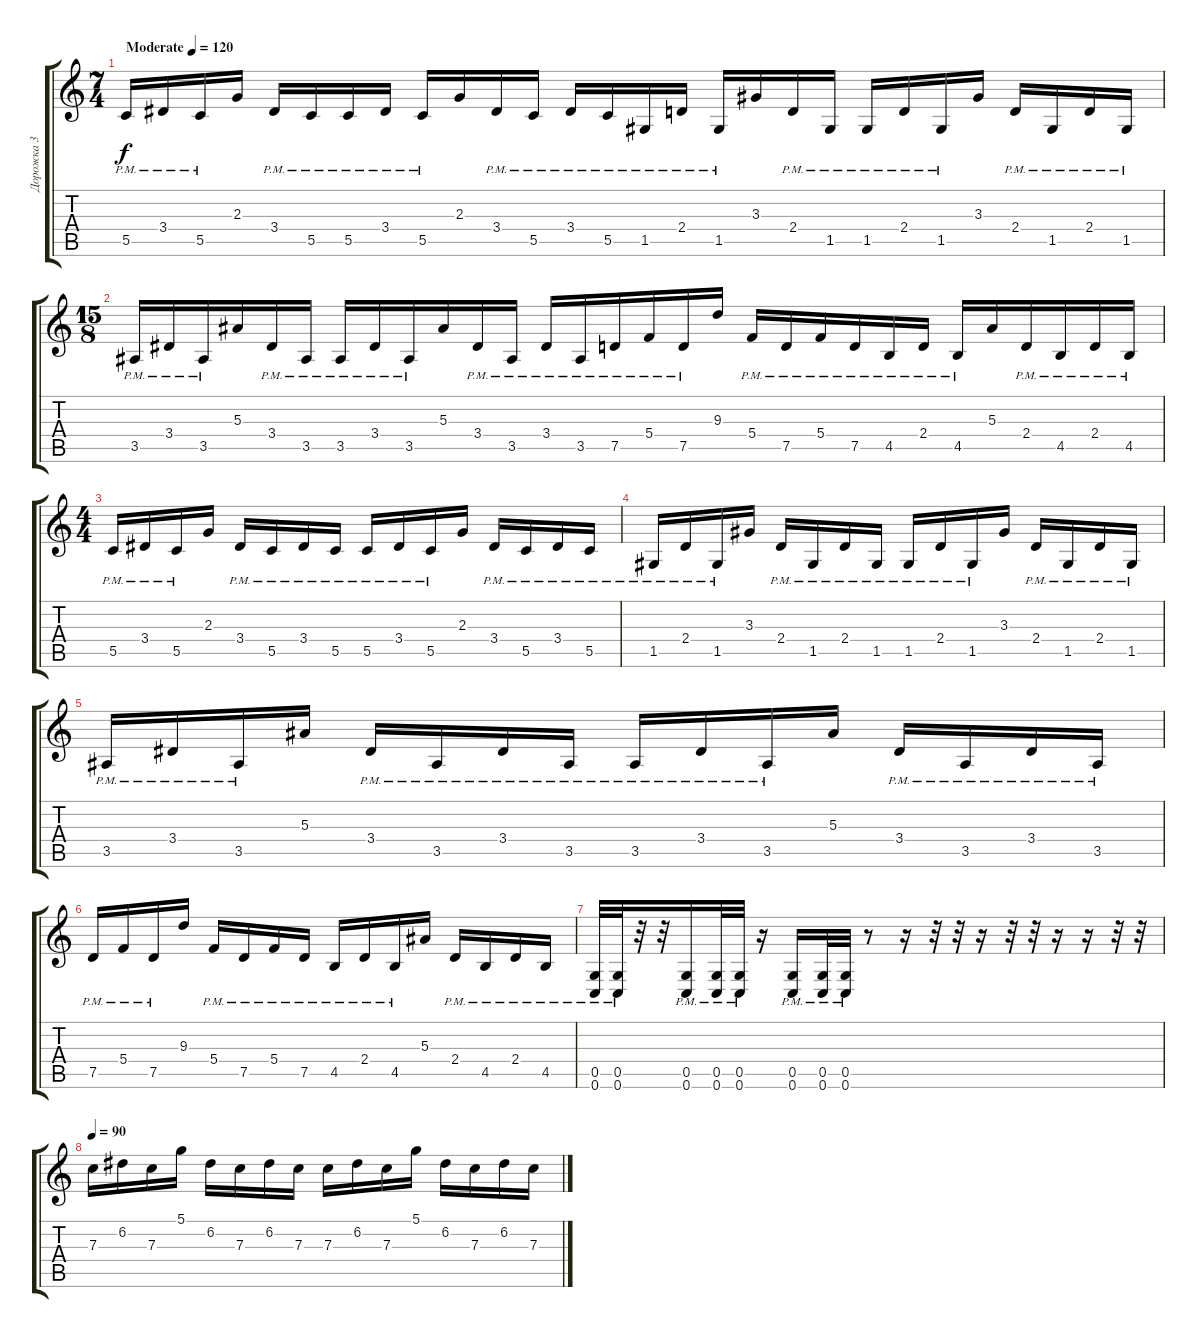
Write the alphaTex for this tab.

\track ("Дорожка 3" "Дорожка 3") {instrument overdrivenguitar}
\staff {score tabs}
\tuning (D4 A3 F3 C3 G2 C2) {hide}
\ts (7 4)
\tempo (120 "Moderate")
\tempo 96
\tempo (120 "Moderate")
\clef g2
\ks c
5.5{pm}.16{dy f instrument overdrivenguitar} 3.4{pm}.16 5.5{pm}.16 2.3.16 3.4{pm}.16 5.5{pm}.16 5.5{pm}.16 3.4{pm}.16 5.5{pm}.16 2.3.16 3.4{pm}.16 5.5{pm}.16 3.4{pm}.16 5.5{pm}.16 1.5{pm}.16 2.4{pm}.16 1.5{pm}.16 3.3.16 2.4{pm}.16 1.5{pm}.16 1.5{pm}.16 2.4{pm}.16 1.5{pm}.16 3.3.16 2.4{pm}.16 1.5{pm}.16 2.4{pm}.16 1.5{pm}.16 |
\ts (15 8)
3.5{pm}.16 3.4{pm}.16 3.5{pm}.16 5.3.16 3.4{pm}.16 3.5{pm}.16 3.5{pm}.16 3.4{pm}.16 3.5{pm}.16 5.3.16 3.4{pm}.16 3.5{pm}.16 3.4{pm}.16 3.5{pm}.16 7.5{pm}.16 5.4{pm}.16 7.5{pm}.16 9.3.16 5.4{pm}.16 7.5{pm}.16 5.4{pm}.16 7.5{pm}.16 4.5{pm}.16 2.4{pm}.16 4.5{pm}.16 5.3.16 2.4{pm}.16 4.5{pm}.16 2.4{pm}.16 4.5{pm}.16 |
\ts (4 4)
5.5{pm}.16 3.4{pm}.16 5.5{pm}.16 2.3.16 3.4{pm}.16 5.5{pm}.16 3.4{pm}.16 5.5{pm}.16 5.5{pm}.16 3.4{pm}.16 5.5{pm}.16 2.3.16 3.4{pm}.16 5.5{pm}.16 3.4{pm}.16 5.5{pm}.16 |
1.5{pm}.16 2.4{pm}.16 1.5{pm}.16 3.3.16 2.4{pm}.16 1.5{pm}.16 2.4{pm}.16 1.5{pm}.16 1.5{pm}.16 2.4{pm}.16 1.5{pm}.16 3.3.16 2.4{pm}.16 1.5{pm}.16 2.4{pm}.16 1.5{pm}.16 |
3.5{pm}.16 3.4{pm}.16 3.5{pm}.16 5.3.16 3.4{pm}.16 3.5{pm}.16 3.4{pm}.16 3.5{pm}.16 3.5{pm}.16 3.4{pm}.16 3.5{pm}.16 5.3.16 3.4{pm}.16 3.5{pm}.16 3.4{pm}.16 3.5{pm}.16 |
7.5{pm}.16 5.4{pm}.16 7.5{pm}.16 9.3.16 5.4{pm}.16 7.5{pm}.16 5.4{pm}.16 7.5{pm}.16 4.5{pm}.16 2.4{pm}.16 4.5{pm}.16 5.3.16 2.4{pm}.16 4.5{pm}.16 2.4{pm}.16 4.5{pm}.16 |
(0.5{pm} 0.6).32 (0.5{pm} 0.6).32 r.32 r.32 (0.5{pm} 0.6{pm}).16 (0.5{pm} 0.6).32 (0.5{pm} 0.6).32 r.16 (0.5{pm} 0.6{pm}).16 (0.5{pm} 0.6).32 (0.5{pm} 0.6).32 r.8 r.16 r.32 r.32 r.16 r.32 r.32 r.16 r.16 r.32 r.32 |
\tempo 90
7.3.16 6.2.16 7.3.16 5.1.16 6.2.16 7.3.16 6.2.16 7.3.16 7.3.16 6.2.16 7.3.16 5.1.16 6.2.16 7.3.16 6.2.16 7.3.16
